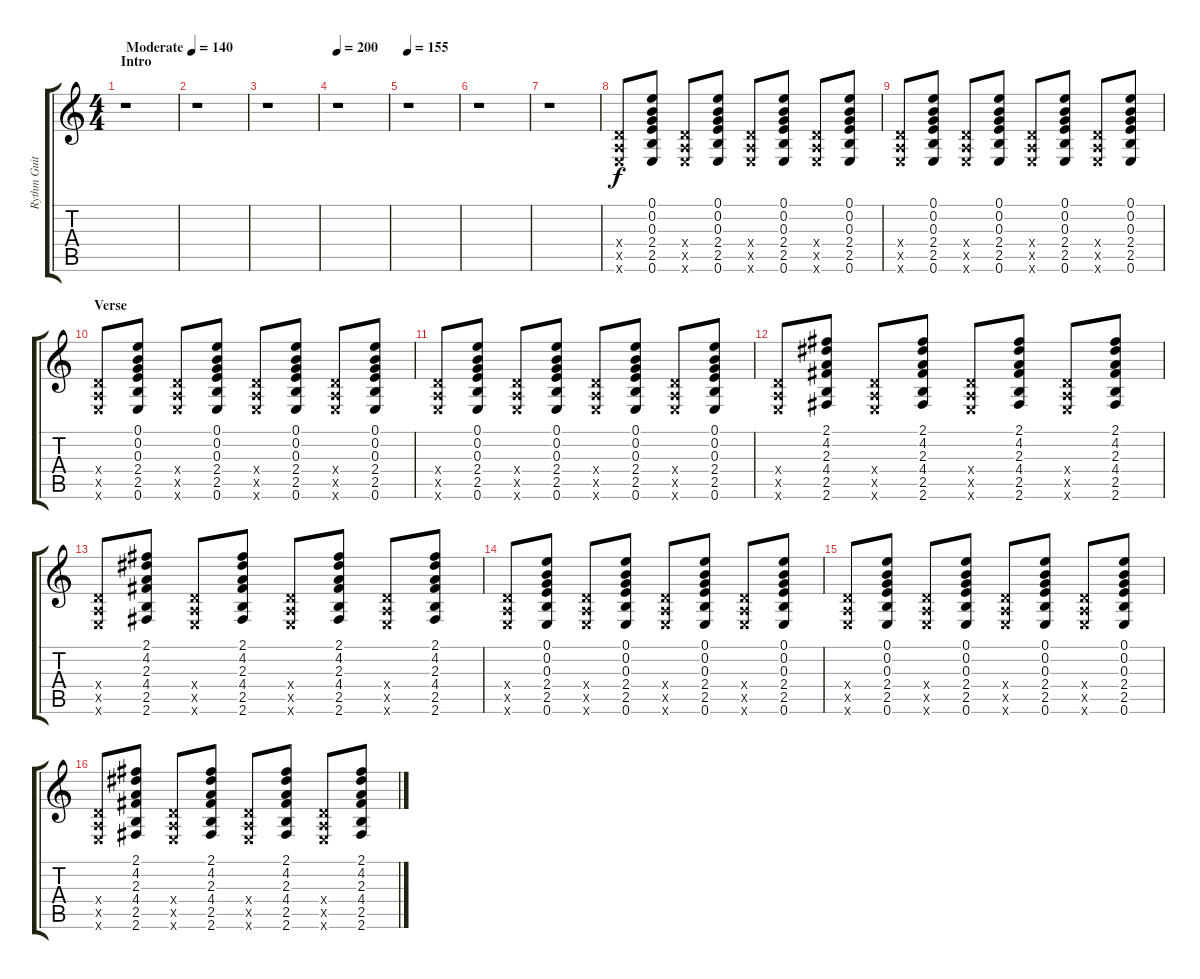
\track ("Rythm Guitar" "Rythm Guit") {instrument electricguitarclean}
\staff {score tabs}
\tuning (E4 B3 G3 D3 A2 E2) {hide}
\ts (4 4)
\section ("" "Intro")
\tempo (140 "Moderate")
\clef g2
\ks c
r.1{dy f instrument electricguitarclean} |
r.1 |
r.1 |
\tempo 200
r.1 |
\tempo 155
r.1 |
r.1 |
r.1 |
(0.4{x} 0.5{x} 0.6{x}).8 (0.1 0.2 0.3 2.4 2.5 0.6).8 (0.4{x} 0.5{x} 0.6{x}).8 (0.1 0.2 0.3 2.4 2.5 0.6).8 (0.4{x} 0.5{x} 0.6{x}).8 (0.1 0.2 0.3 2.4 2.5 0.6).8 (0.4{x} 0.5{x} 0.6{x}).8 (0.1 0.2 0.3 2.4 2.5 0.6).8 |
(0.4{x} 0.5{x} 0.6{x}).8 (0.1 0.2 0.3 2.4 2.5 0.6).8 (0.4{x} 0.5{x} 0.6{x}).8 (0.1 0.2 0.3 2.4 2.5 0.6).8 (0.4{x} 0.5{x} 0.6{x}).8 (0.1 0.2 0.3 2.4 2.5 0.6).8 (0.4{x} 0.5{x} 0.6{x}).8 (0.1 0.2 0.3 2.4 2.5 0.6).8 |
\section ("" "Verse")
(0.4{x} 0.5{x} 0.6{x}).8 (0.1 0.2 0.3 2.4 2.5 0.6).8 (0.4{x} 0.5{x} 0.6{x}).8 (0.1 0.2 0.3 2.4 2.5 0.6).8 (0.4{x} 0.5{x} 0.6{x}).8 (0.1 0.2 0.3 2.4 2.5 0.6).8 (0.4{x} 0.5{x} 0.6{x}).8 (0.1 0.2 0.3 2.4 2.5 0.6).8 |
(0.4{x} 0.5{x} 0.6{x}).8 (0.1 0.2 0.3 2.4 2.5 0.6).8 (0.4{x} 0.5{x} 0.6{x}).8 (0.1 0.2 0.3 2.4 2.5 0.6).8 (0.4{x} 0.5{x} 0.6{x}).8 (0.1 0.2 0.3 2.4 2.5 0.6).8 (0.4{x} 0.5{x} 0.6{x}).8 (0.1 0.2 0.3 2.4 2.5 0.6).8 |
(0.4{x} 0.5{x} 0.6{x}).8 (2.1 4.2 2.3 4.4 2.5 2.6).8 (0.4{x} 0.5{x} 0.6{x}).8 (2.1 4.2 2.3 4.4 2.5 2.6).8 (0.4{x} 0.5{x} 0.6{x}).8 (2.1 4.2 2.3 4.4 2.5 2.6).8 (0.4{x} 0.5{x} 0.6{x}).8 (2.1 4.2 2.3 4.4 2.5 2.6).8 |
(0.4{x} 0.5{x} 0.6{x}).8 (2.1 4.2 2.3 4.4 2.5 2.6).8 (0.4{x} 0.5{x} 0.6{x}).8 (2.1 4.2 2.3 4.4 2.5 2.6).8 (0.4{x} 0.5{x} 0.6{x}).8 (2.1 4.2 2.3 4.4 2.5 2.6).8 (0.4{x} 0.5{x} 0.6{x}).8 (2.1 4.2 2.3 4.4 2.5 2.6).8 |
(0.4{x} 0.5{x} 0.6{x}).8 (0.1 0.2 0.3 2.4 2.5 0.6).8 (0.4{x} 0.5{x} 0.6{x}).8 (0.1 0.2 0.3 2.4 2.5 0.6).8 (0.4{x} 0.5{x} 0.6{x}).8 (0.1 0.2 0.3 2.4 2.5 0.6).8 (0.4{x} 0.5{x} 0.6{x}).8 (0.1 0.2 0.3 2.4 2.5 0.6).8 |
(0.4{x} 0.5{x} 0.6{x}).8 (0.1 0.2 0.3 2.4 2.5 0.6).8 (0.4{x} 0.5{x} 0.6{x}).8 (0.1 0.2 0.3 2.4 2.5 0.6).8 (0.4{x} 0.5{x} 0.6{x}).8 (0.1 0.2 0.3 2.4 2.5 0.6).8 (0.4{x} 0.5{x} 0.6{x}).8 (0.1 0.2 0.3 2.4 2.5 0.6).8 |
(0.4{x} 0.5{x} 0.6{x}).8 (2.1 4.2 2.3 4.4 2.5 2.6).8 (0.4{x} 0.5{x} 0.6{x}).8 (2.1 4.2 2.3 4.4 2.5 2.6).8 (0.4{x} 0.5{x} 0.6{x}).8 (2.1 4.2 2.3 4.4 2.5 2.6).8 (0.4{x} 0.5{x} 0.6{x}).8 (2.1 4.2 2.3 4.4 2.5 2.6).8
